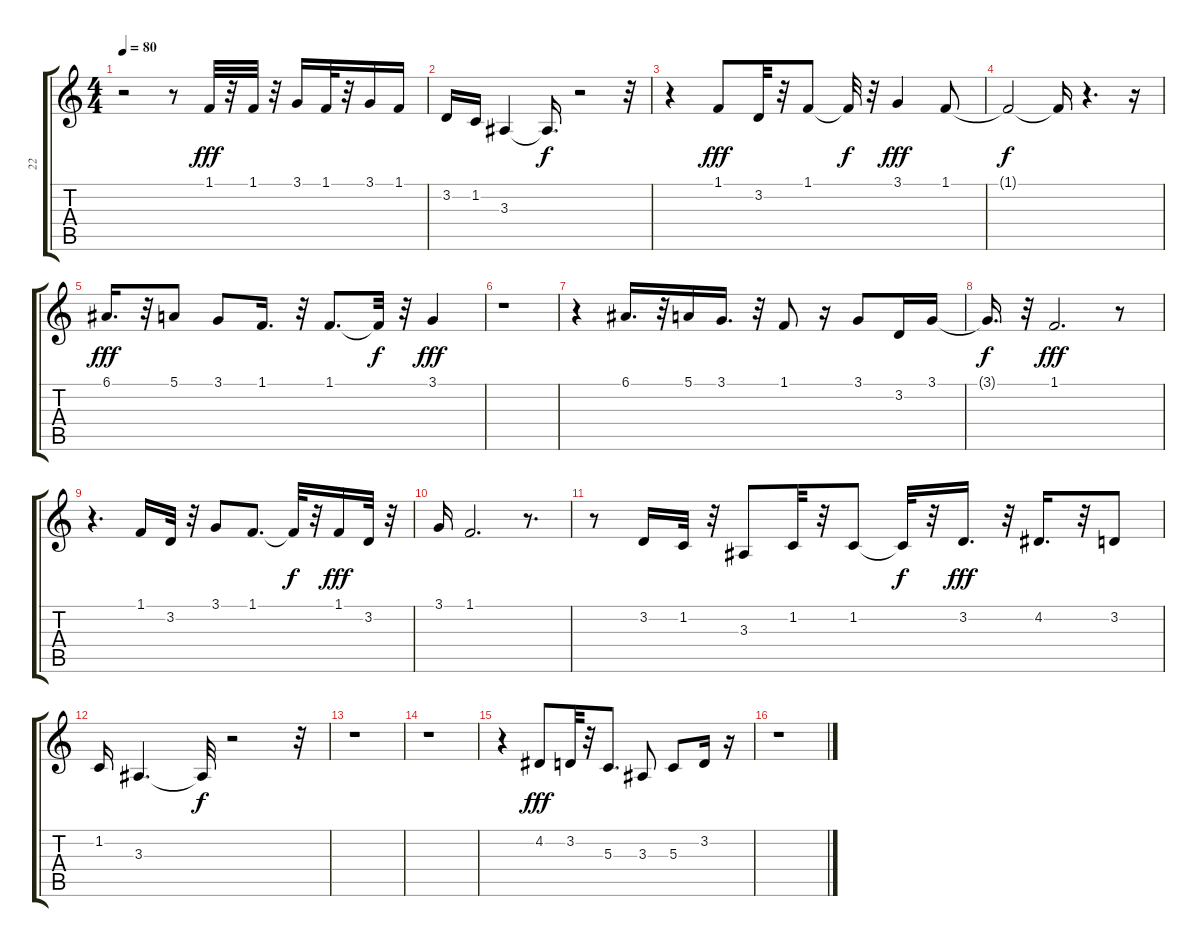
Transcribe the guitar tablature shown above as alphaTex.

\track ("22" "22") {instrument accordion}
\staff {score tabs}
\tuning (E4 B3 G3 D3 A2 E2) {hide}
\ts (4 4)
\tempo 80
\clef g2
\ks c
r.2{dy f} r.8 1.1.32{dy fff} r.32 1.1.32 r.32 3.1.16 1.1.32 r.32 3.1.16 1.1.16 |
3.2.16 1.2.16 3.3.4 3.3{t}.16{d dy f} r.2 r.32 |
r.4 1.1.8{dy fff} 3.2.32 r.32 1.1.8 1.1{t}.32{dy f} r.32 3.1.4{dy fff} 1.1.8 |
1.1{t}.2{dy f} 1.1{t}.16 r.4{d} r.16 |
6.1.16{d dy fff} r.32 5.1.8 3.1.8 1.1.16{d} r.32 1.1.8{d} 1.1{t}.32{dy f} r.32 3.1.4{dy fff} |
r.1 |
r.4 6.1.16{d} r.32 5.1.16 3.1.16{d} r.32 1.1.8 r.16 3.1.8 3.2.16 3.1.16 |
3.1{t}.16{d dy f} r.32 1.1.2{d dy fff} r.8 |
r.4{d} 1.1.16 3.2.32 r.32 3.1.8 1.1.8{d} 1.1{t}.32{dy f} r.32 1.1.16{dy fff} 3.2.32 r.32 |
3.1.16 1.1.2{d} r.8{d} |
r.8 3.2.16 1.2.32 r.32 3.3.8 1.2.32 r.32 1.2.8 1.2{t}.32{dy f} r.32 3.2.16{d dy fff} r.32 4.2.16{d} r.32 3.2.8 |
1.2.16 3.3.4{d} 3.3{t}.32{dy f} r.2 r.32 |
r.1 |
r.1 |
r.4 4.2.8{dy fff} 3.2.32 r.32 5.3.8{d} 3.3.8 5.3.8 3.2.16 r.16 |
r.1
